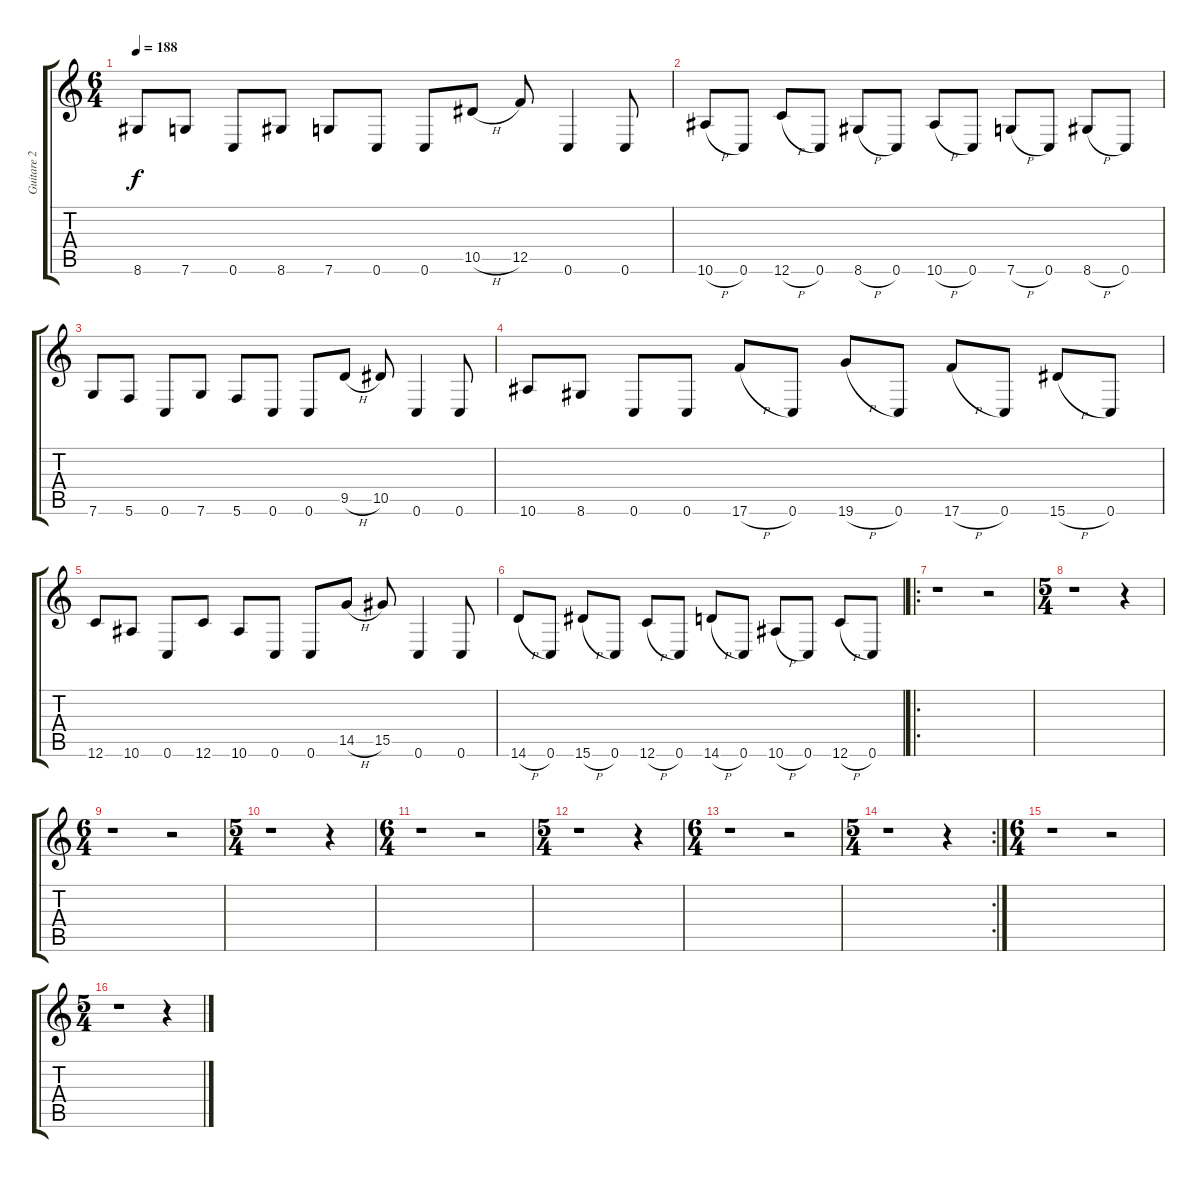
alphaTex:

\track ("Guitare 2" "Guitare 2") {instrument overdrivenguitar}
\staff {score tabs}
\tuning (C4 G3 Eb3 Bb2 F2 C2) {hide}
\ts (6 4)
\tempo 188
\clef g2
\ks c
8.6.8{dy f} 7.6.8 0.6.8 8.6.8 7.6.8 0.6.8 0.6.8 10.5{h}.8 12.5.8 0.6.4 0.6.8 |
10.6{h}.8 0.6.8 12.6{h}.8 0.6.8 8.6{h}.8 0.6.8 10.6{h}.8 0.6.8 7.6{h}.8 0.6.8 8.6{h}.8 0.6.8 |
7.6.8 5.6.8 0.6.8 7.6.8 5.6.8 0.6.8 0.6.8 9.5{h}.8 10.5.8 0.6.4 0.6.8 |
10.6.8 8.6.8 0.6.8 0.6.8 17.6{h}.8 0.6.8 19.6{h}.8 0.6.8 17.6{h}.8 0.6.8 15.6{h}.8 0.6.8 |
12.6.8 10.6.8 0.6.8 12.6.8 10.6.8 0.6.8 0.6.8 14.5{h}.8 15.5.8 0.6.4 0.6.8 |
14.6{h}.8 0.6.8 15.6{h}.8 0.6.8 12.6{h}.8 0.6.8 14.6{h}.8 0.6.8 10.6{h}.8 0.6.8 12.6{h}.8 0.6.8 |
\ro
r.1 r.2 |
\ts (5 4)
r.1 r.4 |
\ts (6 4)
r.1 r.2 |
\ts (5 4)
r.1 r.4 |
\ts (6 4)
r.1 r.2 |
\ts (5 4)
r.1 r.4 |
\ts (6 4)
r.1 r.2 |
\rc 2
\ts (5 4)
r.1 r.4 |
\ts (6 4)
r.1 r.2 |
\ts (5 4)
r.1 r.4
